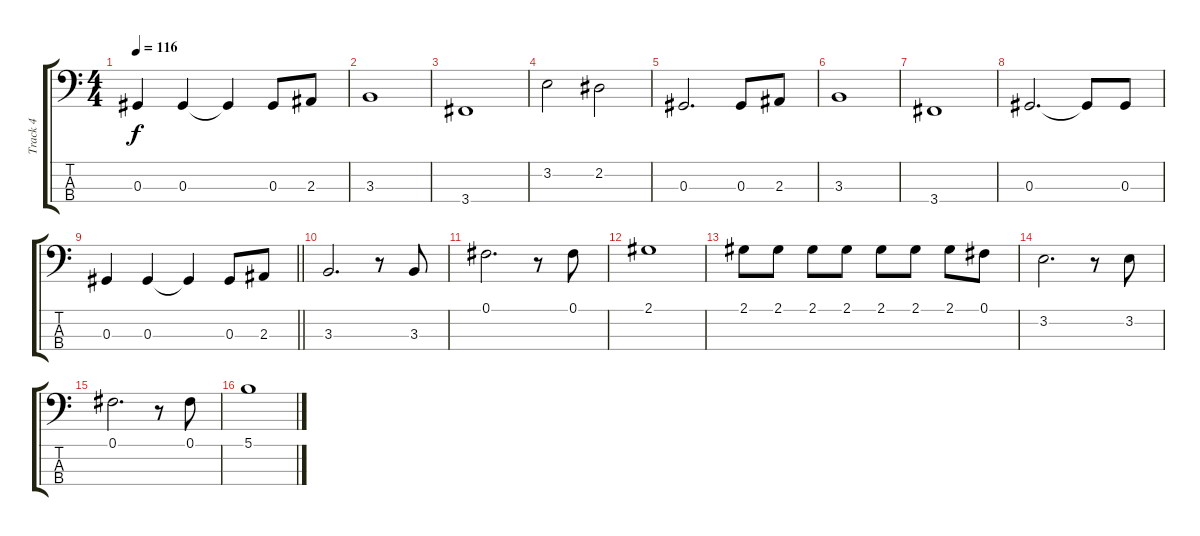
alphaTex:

\track ("Track 4" "Track 4") {instrument electricbassfinger}
\staff {score tabs}
\tuning (Gb2 Db2 Ab1 Eb1) {hide}
\ts (4 4)
\tempo 116
\clef f4
\ks c
0.3.4{dy f} 0.3.4 0.3{t}.4 0.3.8 2.3.8 |
3.3.1 |
3.4.1 |
3.2.2 2.2.2 |
0.3.2{d} 0.3.8 2.3.8 |
3.3.1 |
3.4.1 |
0.3.2{d} 0.3{t}.8 0.3.8 |
\barLineRight lightlight
0.3.4 0.3.4 0.3{t}.4 0.3.8 2.3.8 |
3.3.2{d} r.8 3.3.8 |
0.1.2{d} r.8 0.1.8 |
2.1.1 |
2.1.8 2.1.8 2.1.8 2.1.8 2.1.8 2.1.8 2.1.8 0.1.8 |
3.2.2{d} r.8 3.2.8 |
0.1.2{d} r.8 0.1.8 |
5.1.1
